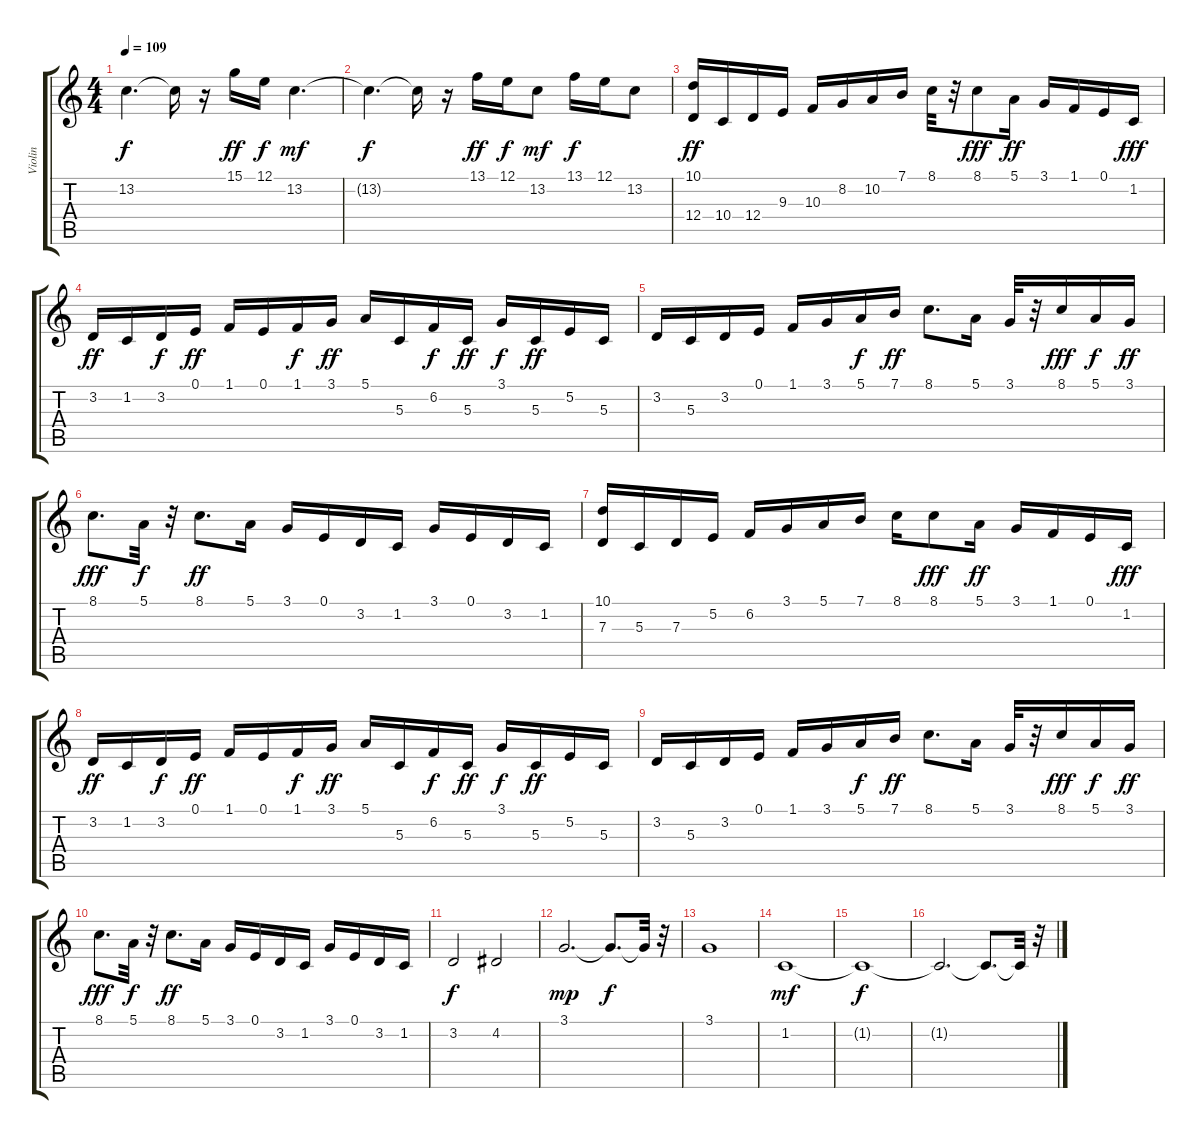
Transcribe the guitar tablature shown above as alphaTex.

\track ("Violin" "Violin") {instrument violin}
\staff {score tabs}
\tuning (E4 B3 G3 D3 A2 E2) {hide}
\ts (4 4)
\tempo 109
\clef g2
\ks c
13.2{t}.4{d dy f} 13.2{t}.16 r.16 15.1.16{dy ff} 12.1.16{dy f} 13.2.4{d dy mf} |
13.2{t}.4{d dy f} 13.2{t}.16 r.16 13.1.16{dy ff} 12.1.16{dy f} 13.2.8{dy mf} 13.1.16{dy f} 12.1.16 13.2.8 |
(10.1 12.4).16{dy ff} 10.4.16 12.4.16 9.3.16 10.3.16 8.2.16 10.2.16 7.1.16 8.1.32 r.32 8.1.8{dy fff} 5.1.16{dy ff} 3.1.16 1.1.16 0.1.16 1.2.16{dy fff} |
3.2.16{dy ff} 1.2.16 3.2.16{dy f} 0.1.16{dy ff} 1.1.16 0.1.16 1.1.16{dy f} 3.1.16{dy ff} 5.1.16 5.3.16 6.2.16{dy f} 5.3.16{dy ff} 3.1.16{dy f} 5.3.16{dy ff} 5.2.16 5.3.16 |
3.2.16 5.3.16 3.2.16 0.1.16 1.1.16 3.1.16 5.1.16{dy f} 7.1.16{dy ff} 8.1.8{d} 5.1.16 3.1.32 r.32 8.1.16{dy fff} 5.1.16{dy f} 3.1.16{dy ff} |
8.1.8{d dy fff} 5.1.32{dy f} r.32 8.1.8{d dy ff} 5.1.16 3.1.16 0.1.16 3.2.16 1.2.16 3.1.16 0.1.16 3.2.16 1.2.16 |
(10.1 7.3).16 5.3.16 7.3.16 5.2.16 6.2.16 3.1.16 5.1.16 7.1.16 8.1.16 8.1.8{dy fff} 5.1.16{dy ff} 3.1.16 1.1.16 0.1.16 1.2.16{dy fff} |
3.2.16{dy ff} 1.2.16 3.2.16{dy f} 0.1.16{dy ff} 1.1.16 0.1.16 1.1.16{dy f} 3.1.16{dy ff} 5.1.16 5.3.16 6.2.16{dy f} 5.3.16{dy ff} 3.1.16{dy f} 5.3.16{dy ff} 5.2.16 5.3.16 |
3.2.16 5.3.16 3.2.16 0.1.16 1.1.16 3.1.16 5.1.16{dy f} 7.1.16{dy ff} 8.1.8{d} 5.1.16 3.1.32 r.32 8.1.16{dy fff} 5.1.16{dy f} 3.1.16{dy ff} |
8.1.8{d dy fff} 5.1.32{dy f} r.32 8.1.8{d dy ff} 5.1.16 3.1.16 0.1.16 3.2.16 1.2.16 3.1.16 0.1.16 3.2.16 1.2.16 |
3.2.2{dy f} 4.2.2 |
3.1.2{d dy mp} 3.1{t}.8{d dy f} 3.1{t}.32 r.32 |
3.1.1 |
1.2.1{dy mf} |
1.2{t}.1{dy f} |
1.2{t}.2{d} 1.2{t}.8{d} 1.2{t}.32 r.32
